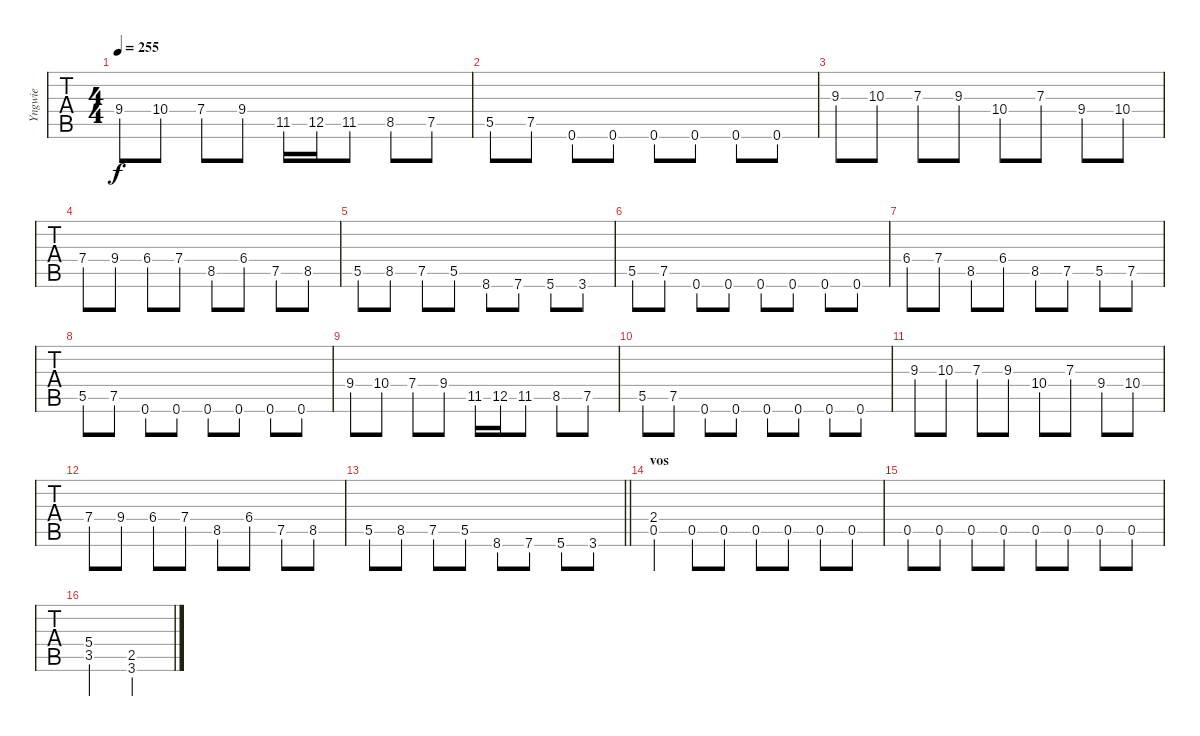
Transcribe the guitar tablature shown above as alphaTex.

\track ("Yngwie" "Yngwie") {instrument distortionguitar}
\staff {tabs}
\tuning (Eb4 Bb3 Gb3 Db3 Ab2 Eb2) {hide}
\ts (4 4)
\tempo 255
\clef g2
\ks c
9.4.8{dy f} 10.4.8 7.4.8 9.4.8 11.5.16 12.5.16 11.5.8 8.5.8 7.5.8 |
5.5.8 7.5.8 0.6.8 0.6.8 0.6.8 0.6.8 0.6.8 0.6.8 |
9.3.8 10.3.8 7.3.8 9.3.8 10.4.8 7.3.8 9.4.8 10.4.8 |
7.4.8 9.4.8 6.4.8 7.4.8 8.5.8 6.4.8 7.5.8 8.5.8 |
5.5.8 8.5.8 7.5.8 5.5.8 8.6.8 7.6.8 5.6.8 3.6.8 |
5.5.8{volume 13 instrument distortionguitar} 7.5.8 0.6.8 0.6.8 0.6.8 0.6.8 0.6.8 0.6.8 |
6.4.8 7.4.8 8.5.8 6.4.8 8.5.8 7.5.8 5.5.8 7.5.8 |
5.5.8 7.5.8 0.6.8 0.6.8 0.6.8 0.6.8 0.6.8 0.6.8 |
9.4.8 10.4.8 7.4.8 9.4.8 11.5.16 12.5.16 11.5.8 8.5.8 7.5.8 |
5.5.8 7.5.8 0.6.8 0.6.8 0.6.8 0.6.8 0.6.8 0.6.8 |
9.3.8 10.3.8 7.3.8 9.3.8 10.4.8 7.3.8 9.4.8 10.4.8 |
7.4.8 9.4.8 6.4.8 7.4.8 8.5.8 6.4.8 7.5.8 8.5.8 |
\barLineRight lightlight
5.5.8 8.5.8 7.5.8 5.5.8 8.6.8 7.6.8 5.6.8 3.6.8 |
\section ("" "vos")
(2.4 0.5).4 0.5.8 0.5.8 0.5.8 0.5.8 0.5.8 0.5.8 |
0.5.8 0.5.8 0.5.8 0.5.8 0.5.8 0.5.8 0.5.8 0.5.8 |
(5.4 3.5).2 (2.5 3.6).2
